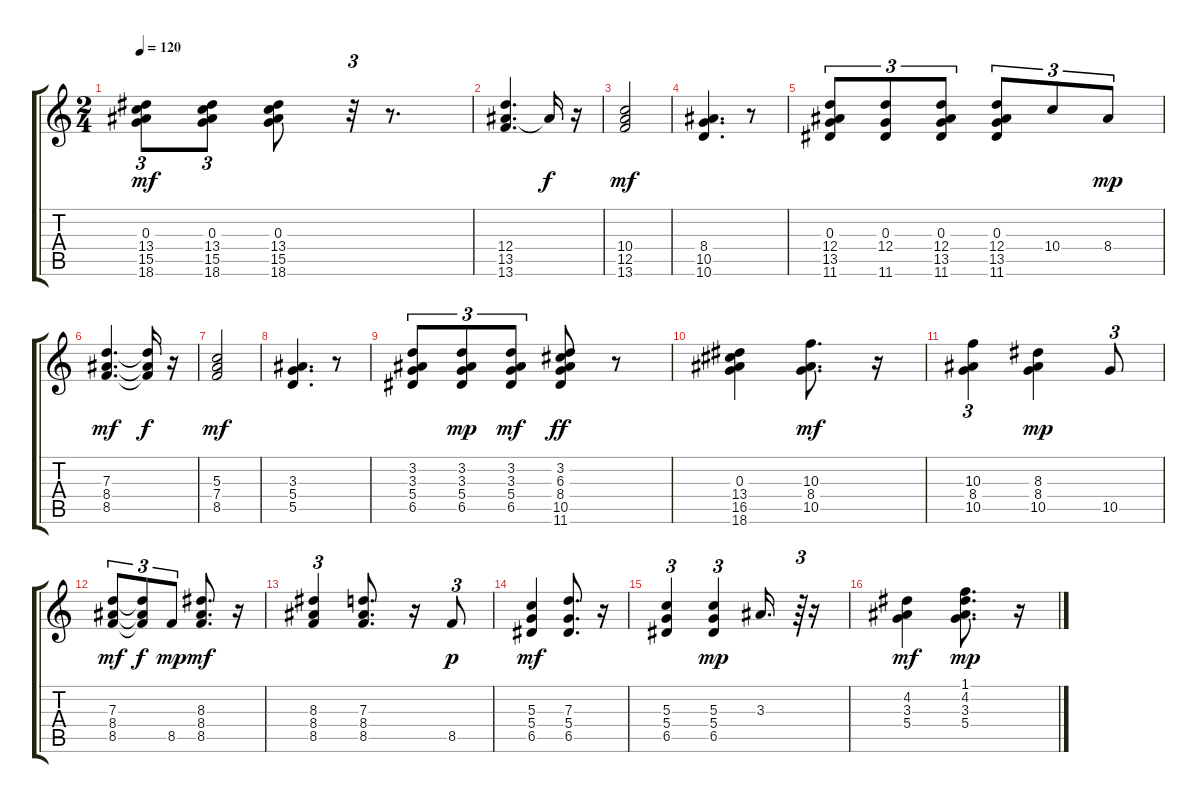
\track "" {instrument electricguitarclean}
\staff {score tabs}
\tuning (E4 B3 G3 D3 A2 E2) {hide}
\ts (2 4)
\tempo 120
\clef g2
\ks c
(0.3 13.4 15.5 18.6).8{tu (3 2) dy mf} (0.3 13.4 15.5 18.6).8{tu (3 2)} (0.3 13.4 15.5 18.6).8 r.32{tu (3 2)} r.8{d} |
(12.4 13.5 13.6).4{d} 13.5{t}.16{dy f} r.16 |
(10.4 12.5 13.6).2{dy mf} |
(8.4 10.5 10.6).4{d} r.8 |
(0.3 12.4 13.5 11.6).8{tu (3 2)} (0.3 12.4 11.6).8{tu (3 2)} (0.3 12.4 13.5 11.6).8{tu (3 2)} (0.3 12.4 13.5 11.6).8{tu (3 2)} 10.4.8{tu (3 2)} 8.4.8{tu (3 2) dy mp} |
(7.3 8.4 8.5).4{d dy mf} (7.3{t} 8.4{t} 8.5{t}).16{dy f} r.16 |
(5.3 7.4 8.5).2{dy mf} |
(3.3 5.4 5.5).4{d} r.8 |
(3.2 3.3 5.4 6.5).8{tu (3 2)} (3.2 3.3 5.4 6.5).8{tu (3 2) dy mp} (3.2 3.3 5.4 6.5).8{tu (3 2) dy mf} (3.2 6.3 8.4 10.5 11.6).8{dy ff} r.8 |
(0.3 13.4 16.5 18.6).4 (10.3 8.4 10.5).8{d dy mf} r.16 |
(10.3 8.4 10.5).4{tu (3 2)} (8.3 8.4 10.5).4{dy mp} 10.5.8{tu (3 2)} |
(7.3 8.4 8.5).8{tu (3 2) dy mf} (7.3{t} 8.4{t} 8.5{t}).8{tu (3 2) dy f} 8.5.8{tu (3 2) dy mp} (8.3 8.4 8.5).8{d dy mf} r.16 |
(8.3 8.4 8.5).4{tu (3 2)} (7.3 8.4 8.5).8{d} r.16 8.5.8{tu (3 2) dy p} |
(5.3 5.4 6.5).4{dy mf} (7.3 5.4 6.5).8{d} r.16 |
(5.3 5.4 6.5).4{tu (3 2)} (5.3 5.4 6.5).4{tu (3 2) dy mp} 3.3.16{d} r.64{tu (3 2)} r.16 |
(4.2 3.3 5.4).4{dy mf} (1.1 4.2 3.3 5.4).8{d dy mp} r.16
